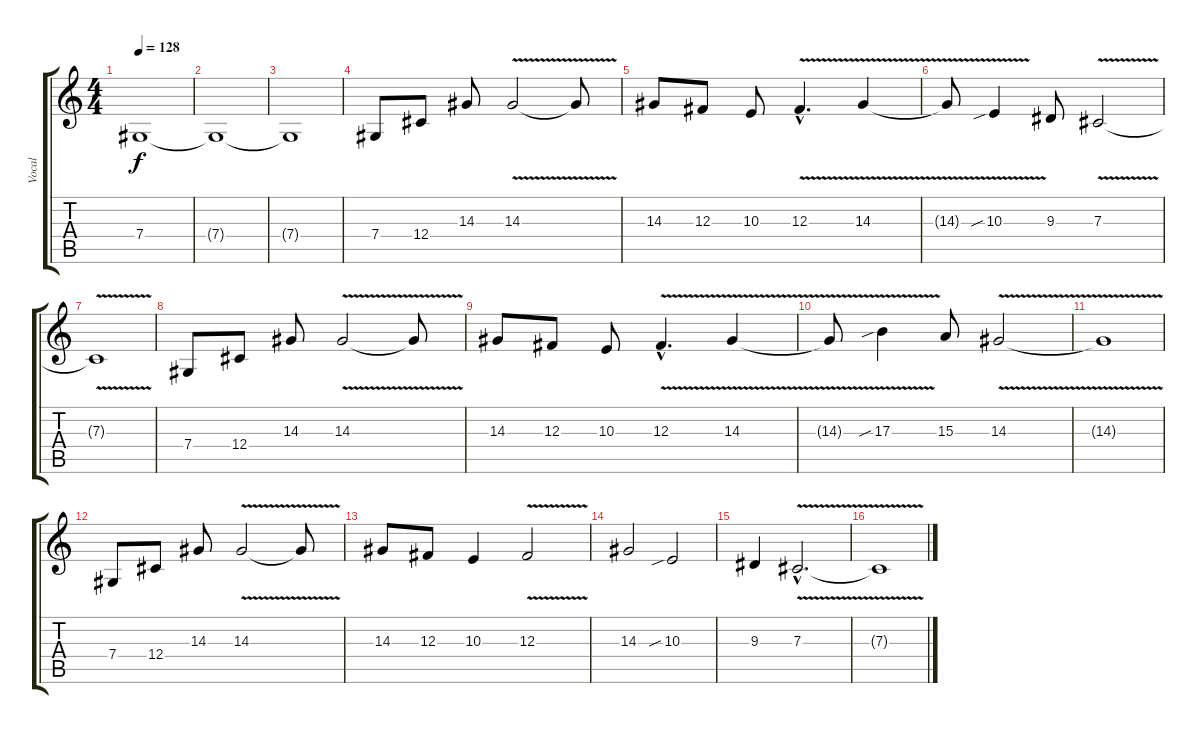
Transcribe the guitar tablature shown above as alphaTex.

\track ("Vocal" "Vocal") {instrument violin}
\staff {score tabs}
\tuning (Eb4 Bb3 Gb3 Db3 Ab2 Eb2) {hide}
\ts (4 4)
\tempo 128
\clef g2
\ks c
7.4{t}.1{dy f} |
7.4{t}.1 |
7.4{t}.1 |
7.4.8 12.4.8 14.3.8 14.3{v}.2 14.3{t}.8 |
14.3.8 12.3.8 10.3.8 12.3{v hac}.4{d} 14.3{v}.4 |
14.3{t}.8 10.3{v sib}.4 9.3.8 7.3{v}.2 |
7.3{t}.1 |
7.4.8 12.4.8 14.3.8 14.3{v}.2 14.3{t}.8 |
14.3.8 12.3.8 10.3.8 12.3{v hac}.4{d} 14.3{v}.4 |
14.3{t}.8 17.3{v sib}.4 15.3.8 14.3{v}.2 |
14.3{t}.1 |
7.4.8 12.4.8 14.3.8 14.3{v}.2 14.3{t}.8 |
14.3.8 12.3.8 10.3.4 12.3{v}.2 |
14.3.2 10.3{sib}.2 |
9.3.4 7.3{v hac}.2{d} |
7.3{t}.1
